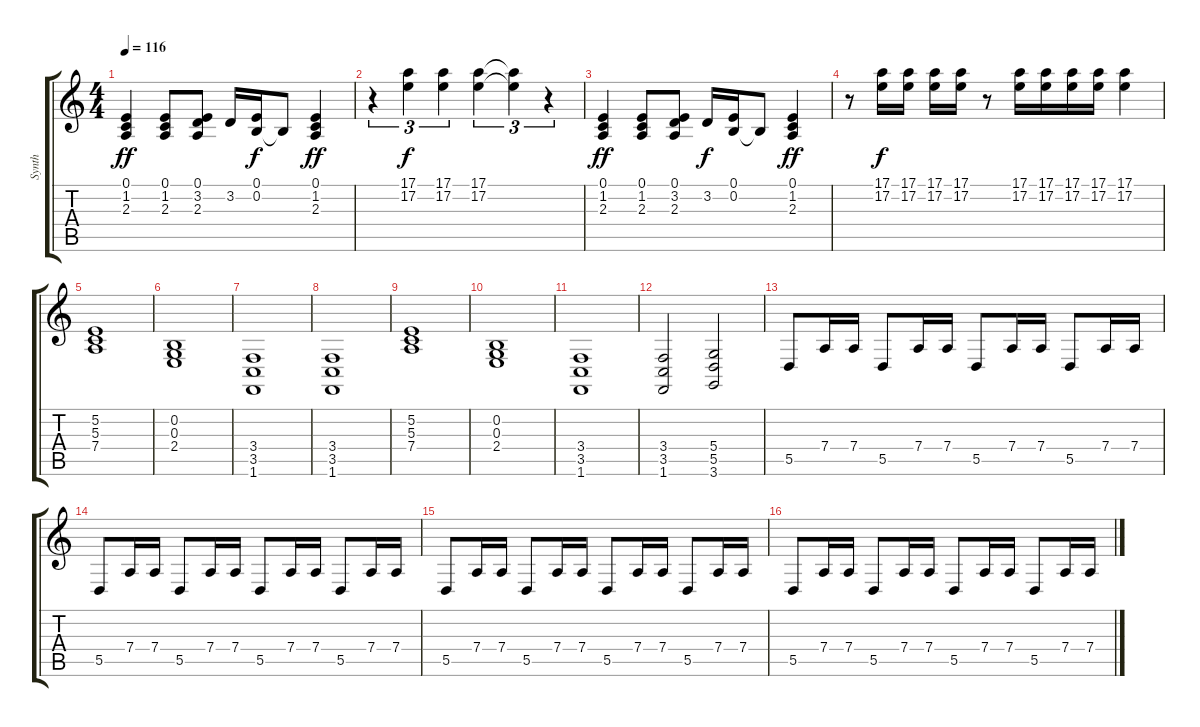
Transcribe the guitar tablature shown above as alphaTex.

\track ("Synth" "Synth") {instrument pad3polysynth}
\staff {score tabs}
\tuning (E4 B3 G3 D3 A2 E2) {hide}
\ts (4 4)
\tempo 116
\clef g2
\ks c
(0.1 1.2 2.3).4{dy ff volume 6} (0.1 1.2 2.3).8 (0.1 3.2 2.3).8 3.2.16 (0.1 0.2).16{dy f} 0.2{t}.8 (0.1 1.2 2.3).4{dy ff} |
r.4{tu (3 2)} (17.1 17.2).4{tu (3 2) dy f} (17.1 17.2).4{tu (3 2)} (17.1 17.2).4{tu (3 2)} (17.1{t} 17.2{t}).4{tu (3 2)} r.4{tu (3 2)} |
(0.1 1.2 2.3).4{dy ff} (0.1 1.2 2.3).8 (0.1 3.2 2.3).8 3.2.16{dy f} (0.1 0.2).16 0.2{t}.8 (0.1 1.2 2.3).4{dy ff} |
r.8 (17.1 17.2).16{dy f} (17.1 17.2).16 (17.1 17.2).16 (17.1 17.2).16 r.8 (17.1 17.2).16 (17.1 17.2).16 (17.1 17.2).16 (17.1 17.2).16 (17.1 17.2).4 |
(5.2 5.3 7.4).1{volume 4} |
(0.2 0.3 2.4).1 |
(3.4 3.5 1.6).1 |
(3.4 3.5 1.6).1 |
(5.2 5.3 7.4).1 |
(0.2 0.3 2.4).1 |
(3.4 3.5 1.6).1 |
(3.4 3.5 1.6).2 (5.4 5.5 3.6).2 |
5.5.8{volume 3} 7.4.16 7.4.16 5.5.8 7.4.16 7.4.16 5.5.8 7.4.16 7.4.16 5.5.8 7.4.16 7.4.16 |
5.5.8 7.4.16 7.4.16 5.5.8 7.4.16 7.4.16 5.5.8 7.4.16 7.4.16 5.5.8 7.4.16 7.4.16 |
5.5.8 7.4.16 7.4.16 5.5.8 7.4.16 7.4.16 5.5.8 7.4.16 7.4.16 5.5.8 7.4.16 7.4.16 |
5.5.8 7.4.16 7.4.16 5.5.8 7.4.16 7.4.16 5.5.8 7.4.16 7.4.16 5.5.8 7.4.16 7.4.16
